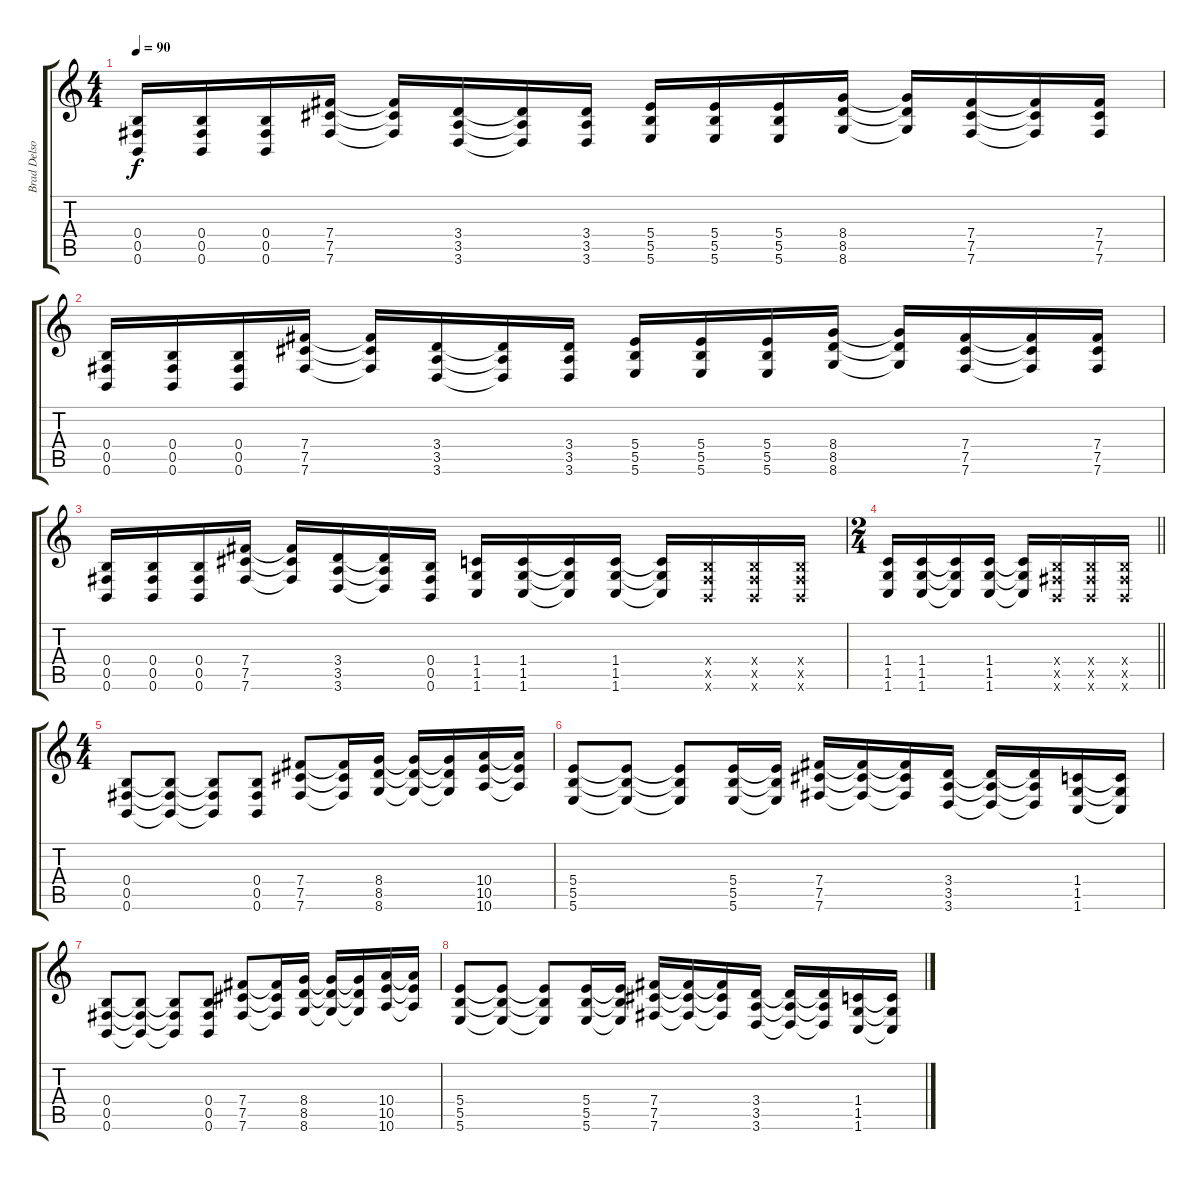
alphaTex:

\track ("Brad Delson - Guitar" "Brad Delso") {instrument distortionguitar}
\staff {score tabs}
\tuning (Db4 Ab3 E3 B2 Gb2 B1) {hide}
\ts (4 4)
\tempo 90
\clef g2
\ks c
(0.4 0.5 0.6).16{dy f} (0.4 0.5 0.6).16 (0.4 0.5 0.6).16 (7.4 7.5 7.6).16 (7.4{t} 7.5{t} 7.6{t}).16 (3.4 3.5 3.6).16 (3.4{t} 3.5{t} 3.6{t}).16 (3.4 3.5 3.6).16 (5.4 5.5 5.6).16 (5.4 5.5 5.6).16 (5.4 5.5 5.6).16 (8.4 8.5 8.6).16 (8.4{t} 8.5{t} 8.6{t}).16 (7.4 7.5 7.6).16 (7.4{t} 7.5{t} 7.6{t}).16 (7.4 7.5 7.6).16 |
(0.4 0.5 0.6).16 (0.4 0.5 0.6).16 (0.4 0.5 0.6).16 (7.4 7.5 7.6).16 (7.4{t} 7.5{t} 7.6{t}).16 (3.4 3.5 3.6).16 (3.4{t} 3.5{t} 3.6{t}).16 (3.4 3.5 3.6).16 (5.4 5.5 5.6).16 (5.4 5.5 5.6).16 (5.4 5.5 5.6).16 (8.4 8.5 8.6).16 (8.4{t} 8.5{t} 8.6{t}).16 (7.4 7.5 7.6).16 (7.4{t} 7.5{t} 7.6{t}).16 (7.4 7.5 7.6).16 |
(0.4 0.5 0.6).16 (0.4 0.5 0.6).16 (0.4 0.5 0.6).16 (7.4 7.5 7.6).16 (7.4{t} 7.5{t} 7.6{t}).16 (3.4 3.5 3.6).16 (3.4{t} 3.5{t} 3.6{t}).16 (0.4 0.5 0.6).16 (1.4 1.5 1.6).16 (1.4 1.5 1.6).16 (1.4{t} 1.5{t} 1.6{t}).16 (1.4 1.5 1.6).16 (1.4{t} 1.5{t} 1.6{t}).16 (0.4{x} 0.5{x} 0.6{x}).16 (0.4{x} 0.5{x} 0.6{x}).16 (0.4{x} 0.5{x} 0.6{x}).16 |
\ts (2 4)
\barLineRight lightlight
(1.4 1.5 1.6).16 (1.4 1.5 1.6).16 (1.4{t} 1.5{t} 1.6{t}).16 (1.4 1.5 1.6).16 (1.4{t} 1.5{t} 1.6{t}).16 (0.4{x} 0.5{x} 0.6{x}).16 (0.4{x} 0.5{x} 0.6{x}).16 (0.4{x} 0.5{x} 0.6{x}).16 |
\ts (4 4)
(0.4 0.5 0.6).8 (0.4{t} 0.5{t} 0.6{t}).8 (0.4{t} 0.5{t} 0.6{t}).8 (0.4 0.5 0.6).8 (7.4 7.5 7.6).8 (7.4{t} 7.5{t} 7.6{t}).16 (8.4 8.5 8.6).16 (8.4{t} 8.5{t} 8.6{t}).16 (8.4{t} 8.5{t} 8.6{t}).16 (10.4 10.5 10.6).16 (10.4{t} 10.5{t} 10.6{t}).16 |
(5.4 5.5 5.6).8 (5.4{t} 5.5{t} 5.6{t}).8 (5.4{t} 5.5{t} 5.6{t}).8 (5.4 5.5 5.6).16 (5.4{t} 5.5{t} 5.6{t}).16 (7.4 7.5 7.6).16 (7.4{t} 7.5{t} 7.6{t}).16 (7.4{t} 7.5{t} 7.6{t}).16 (3.4 3.5 3.6).16 (3.4{t} 3.5{t} 3.6{t}).16 (3.4{t} 3.5{t} 3.6{t}).16 (1.4 1.5 1.6).16 (1.4{t} 1.5{t} 1.6{t}).16 |
(0.4 0.5 0.6).8 (0.4{t} 0.5{t} 0.6{t}).8 (0.4{t} 0.5{t} 0.6{t}).8 (0.4 0.5 0.6).8 (7.4 7.5 7.6).8 (7.4{t} 7.5{t} 7.6{t}).16 (8.4 8.5 8.6).16 (8.4{t} 8.5{t} 8.6{t}).16 (8.4{t} 8.5{t} 8.6{t}).16 (10.4 10.5 10.6).16 (10.4{t} 10.5{t} 10.6{t}).16 |
(5.4 5.5 5.6).8 (5.4{t} 5.5{t} 5.6{t}).8 (5.4{t} 5.5{t} 5.6{t}).8 (5.4 5.5 5.6).16 (5.4{t} 5.5{t} 5.6{t}).16 (7.4 7.5 7.6).16 (7.4{t} 7.5{t} 7.6{t}).16 (7.4{t} 7.5{t} 7.6{t}).16 (3.4 3.5 3.6).16 (3.4{t} 3.5{t} 3.6{t}).16 (3.4{t} 3.5{t} 3.6{t}).16 (1.4 1.5 1.6).16 (1.4{t} 1.5{t} 1.6{t}).16
